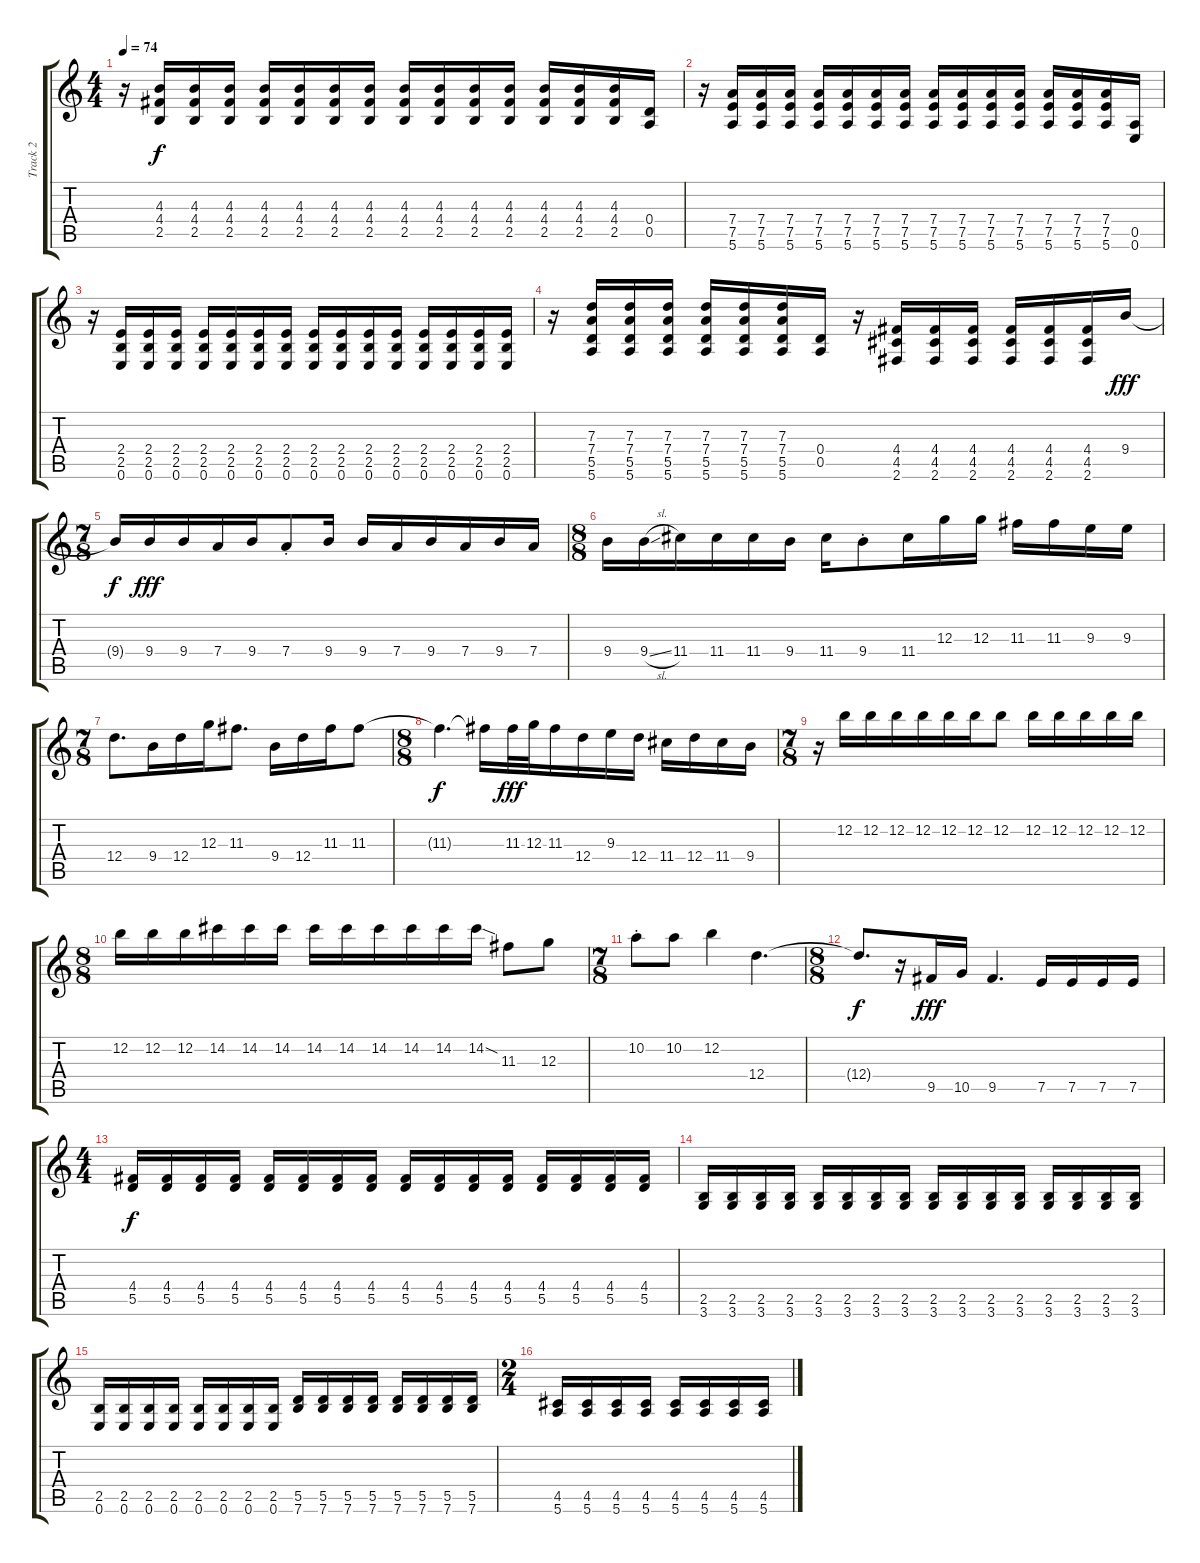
\track ("Track 2" "Track 2") {instrument electricguitarclean}
\staff {score tabs}
\tuning (E4 B3 G3 D3 A2 E2) {hide}
\ts (4 4)
\tempo 74
\clef g2
\ks c
r.16{dy f} (4.3 4.4 2.5).16 (4.3 4.4 2.5).16 (4.3 4.4 2.5).16 (4.3 4.4 2.5).16 (4.3 4.4 2.5).16 (4.3 4.4 2.5).16 (4.3 4.4 2.5).16 (4.3 4.4 2.5).16 (4.3 4.4 2.5).16 (4.3 4.4 2.5).16 (4.3 4.4 2.5).16 (4.3 4.4 2.5).16 (4.3 4.4 2.5).16 (4.3 4.4 2.5).16 (0.4 0.5).16 |
r.16 (7.4 7.5 5.6).16 (7.4 7.5 5.6).16 (7.4 7.5 5.6).16 (7.4 7.5 5.6).16 (7.4 7.5 5.6).16 (7.4 7.5 5.6).16 (7.4 7.5 5.6).16 (7.4 7.5 5.6).16 (7.4 7.5 5.6).16 (7.4 7.5 5.6).16 (7.4 7.5 5.6).16 (7.4 7.5 5.6).16 (7.4 7.5 5.6).16 (7.4 7.5 5.6).16 (0.5 0.6).16 |
r.16 (2.4 2.5 0.6).16 (2.4 2.5 0.6).16 (2.4 2.5 0.6).16 (2.4 2.5 0.6).16 (2.4 2.5 0.6).16 (2.4 2.5 0.6).16 (2.4 2.5 0.6).16 (2.4 2.5 0.6).16 (2.4 2.5 0.6).16 (2.4 2.5 0.6).16 (2.4 2.5 0.6).16 (2.4 2.5 0.6).16 (2.4 2.5 0.6).16 (2.4 2.5 0.6).16 (2.4 2.5 0.6).16 |
r.16 (7.3 7.4 5.5 5.6).16 (7.3 7.4 5.5 5.6).16 (7.3 7.4 5.5 5.6).16 (7.3 7.4 5.5 5.6).16 (7.3 7.4 5.5 5.6).16 (7.3 7.4 5.5 5.6).16 (0.4 0.5).16 r.16 (4.4 4.5 2.6).16 (4.4 4.5 2.6).16 (4.4 4.5 2.6).16 (4.4 4.5 2.6).16 (4.4 4.5 2.6).16 (4.4 4.5 2.6).16 9.4.16{dy fff} |
\ts (7 8)
9.4{t}.16{dy f} 9.4.16{dy fff} 9.4.16 7.4.16 9.4.16 7.4{st}.8 9.4.16 9.4.16 7.4.16 9.4.16 7.4.16 9.4.16 7.4.16 |
\ts (8 8)
9.4.16 9.4{sl}.16 11.4.16 11.4.16 11.4.16 9.4.16 11.4.16 9.4{st}.8 11.4.16 12.3.16 12.3.16 11.3.16 11.3.16 9.3.16 9.3.16 |
\ts (7 8)
12.4.8{d} 9.4.16 12.4.16 12.3.16 11.3.8{d} 9.4.16 12.4.16 11.3.16 11.3.8 |
\ts (8 8)
11.3{t}.4{d dy f} 11.3{t}.16 11.3.32{dy fff} 12.3.32 11.3.16 12.4.16 9.3.16 12.4.16 11.4.16 12.4.16 11.4.16 9.4.16 |
\ts (7 8)
r.16 12.2.16 12.2.16 12.2.16 12.2.16 12.2.16 12.2.16 12.2.8 12.2.16 12.2.16 12.2.16 12.2.16 12.2.16 |
\ts (8 8)
12.2.16 12.2.16 12.2.16 14.2.16 14.2.16 14.2.16 14.2.16 14.2.16 14.2.16 14.2.16 14.2.16 14.2{sod}.16 11.3.8 12.3.8 |
\ts (7 8)
10.2{st}.8 10.2.8 12.2.4 12.4.4{d} |
\ts (8 8)
12.4{t}.8{d dy f} r.16 9.5.16{dy fff} 10.5.16 9.5.4{d} 7.5.16 7.5.16 7.5.16 7.5.16 |
\ts (4 4)
(4.4 5.5).16{dy f volume 16 instrument electricguitarclean} (4.4 5.5).16 (4.4 5.5).16 (4.4 5.5).16 (4.4 5.5).16 (4.4 5.5).16 (4.4 5.5).16 (4.4 5.5).16 (4.4 5.5).16 (4.4 5.5).16 (4.4 5.5).16 (4.4 5.5).16 (4.4 5.5).16 (4.4 5.5).16 (4.4 5.5).16 (4.4 5.5).16 |
(2.5 3.6).16 (2.5 3.6).16 (2.5 3.6).16 (2.5 3.6).16 (2.5 3.6).16 (2.5 3.6).16 (2.5 3.6).16 (2.5 3.6).16 (2.5 3.6).16 (2.5 3.6).16 (2.5 3.6).16 (2.5 3.6).16 (2.5 3.6).16 (2.5 3.6).16 (2.5 3.6).16 (2.5 3.6).16 |
(2.5 0.6).16 (2.5 0.6).16 (2.5 0.6).16 (2.5 0.6).16 (2.5 0.6).16 (2.5 0.6).16 (2.5 0.6).16 (2.5 0.6).16 (5.5 7.6).16 (5.5 7.6).16 (5.5 7.6).16 (5.5 7.6).16 (5.5 7.6).16 (5.5 7.6).16 (5.5 7.6).16 (5.5 7.6).16 |
\ts (2 4)
(4.5 5.6).16 (4.5 5.6).16 (4.5 5.6).16 (4.5 5.6).16 (4.5 5.6).16 (4.5 5.6).16 (4.5 5.6).16 (4.5 5.6).16
